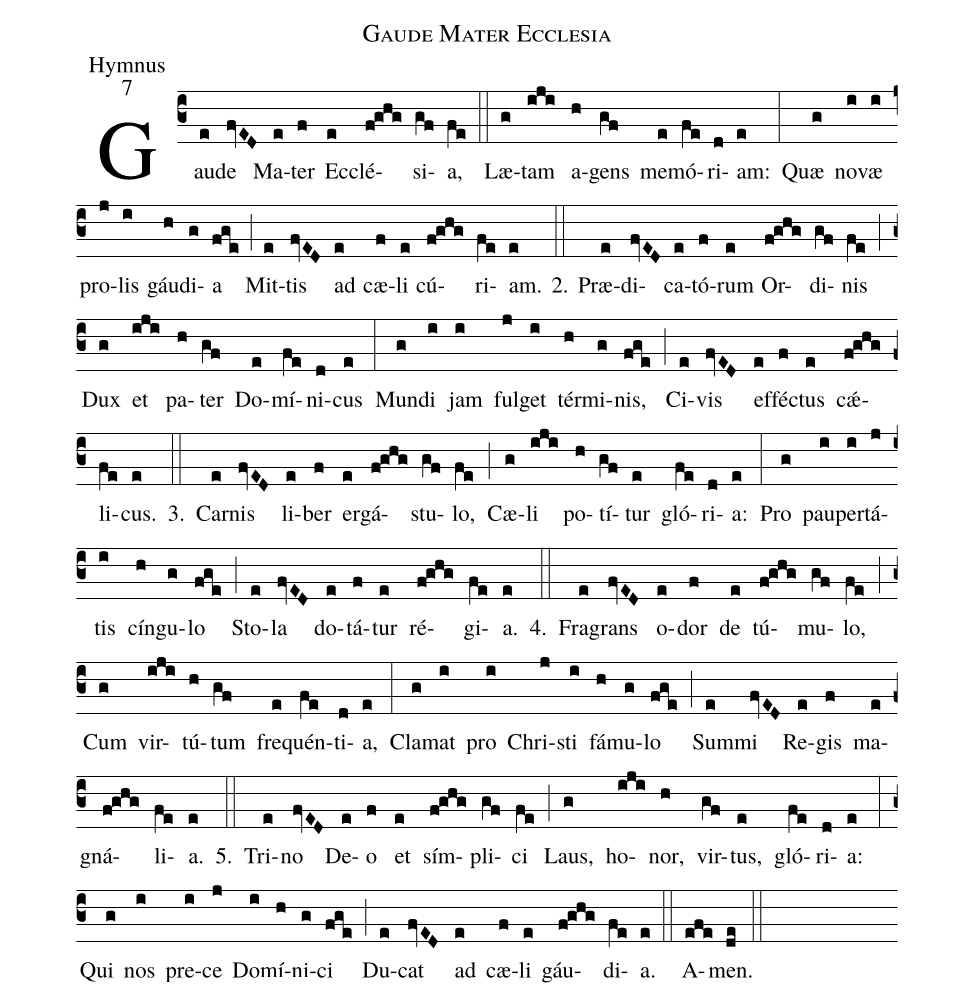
name:Gaude Mater Ecclesia;
office-part:Hymnus;
mode:7;
%%
(c3) Gau(e)de(fvED) Ma(e)ter(f) Ec(e)clé(f!ghg)si(gf)a,(fe) (::) Læ(g)tam(iji) a(h)gens(gf) me(e)mó(fe)ri(d)am:(e) (:) Quæ(g) no(i)væ(i) pro(j)lis(i) gáu(h)di(g)a(fge) (;) Mit(e)tis(fvED) ad(e) cæ(f)li(e) cú(f!ghg)ri(fe)am.(e) 2.(::) Præ(e)di(fvED)ca(e)tó(f)rum(e) Or(f!ghg)di(gf)nis(fe) (;) Dux(g) et(iji) pa(h)ter(gf) Do(e)mí(fe)ni(d)cus(e) (:) Mun(g)di(i) jam(i) ful(j)get(i) tér(h)mi(g)nis,(fge) (;) Ci(e)vis(fvED) ef(e)fé(f)ctus(e) c<sp>'ae</sp>(f!ghg)li(fe)cus.(e) 3.(::) Car(e)nis(fvED) li(e)ber(f) er(e)gá(f!ghg)stu(gf)lo,(fe) (;) Cæ(g)li(iji) po(h)tí(gf)tur(e) gló(fe)ri(d)a:(e) (:) Pro(g) pau(i)per(i)tá(j)tis(i) cín(h)gu(g)lo(fge) (;) Sto(e)la(fvED) do(e)tá(f)tur(e) ré(f!ghg)gi(fe)a.(e) 4.(::) Fra(e)grans(fvED) o(e)dor(f) de(e) tú(f!ghg)mu(gf)lo,(fe) (;) Cum(g) vir(iji)tú(h)tum(gf) fre(e)quén(fe)ti(d)a,(e) (:) Cla(g)mat(i) pro(i) Chri(j)sti(i) fá(h)mu(g)lo(fge) (;) Sum(e)mi(fvED) Re(e)gis(f) ma(e)gná(f!ghg)li(fe)a.(e) 5.(::) Tri(e)no(fvED) De(e)o(f) et(e) sím(f!ghg)pli(gf)ci(fe) (;) Laus,(g) ho(iji)nor,(h) vir(gf)tus,(e) gló(fe)ri(d)a:(e) (:) Qui(g) nos(i) pre(i)ce(j) Do(i)mí(h)ni(g)ci(fge) (;) Du(e)cat(fvED) ad(e) cæ(f)li(e) gáu(f!ghg)di(fe)a.(e) (::) A(efe)men.(de) (::)
